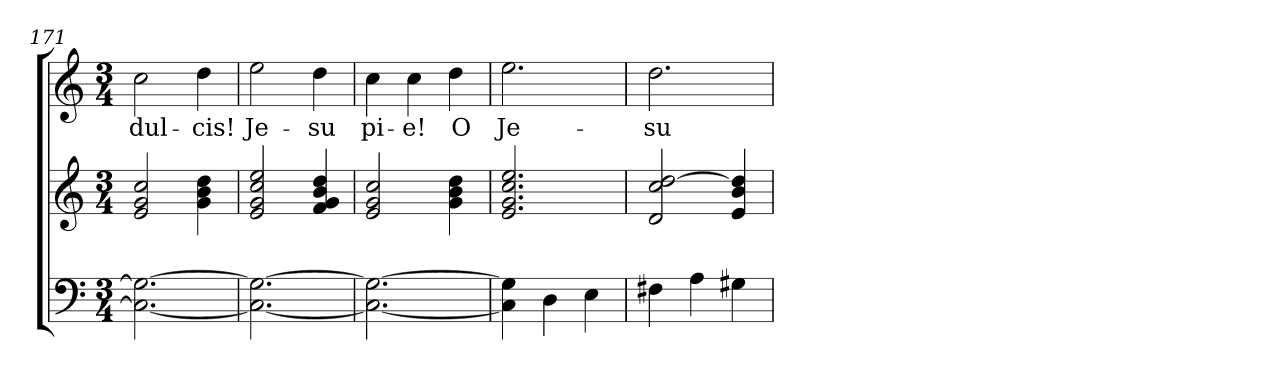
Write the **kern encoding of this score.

**kern	**kern	**kern	**text
*part2	*part2	*part1	*part1
*staff3	*staff2	*staff1	*staff1
*clefF4	*clefG2	*clefG2	*
*	*	*ITrd7c12	*
*k[]	*k[]	*k[]	*
*C:	*C:	*C:	*
*M3/4	*M3/4	*M3/4	*
=171	=171	=171	=171
!	!	!	!LO:LY:b
2.C\_ 2.G\_	2e/ 2g/ 2cc/	2c\	dul-
!	!	!	!LO:LY:b
.	4g\ 4b\ 4dd\	4d\	-cis!
=172	=172	=172	=172
!	!	!	!LO:LY:b
2.C\_ 2.G\_	2e/ 2g/ 2cc/ 2ee/	2e\	Je-
!	!	!	!LO:LY:b
.	4f/ 4g/ 4b/ 4dd/	4d\	-su
=173	=173	=173	=173
!	!	!	!LO:LY:b
2.C\_ 2.G\_	2e/ 2g/ 2cc/	4c\	pi-
!	!	!	!LO:LY:b
.	.	4c\	-e!
!	!	!	!LO:LY:b
.	4g\ 4b\ 4dd\	4d\	O
=174	=174	=174	=174
!	!	!	!LO:LY:b
4C\] 4G\]	2.e/ 2.g/ 2.cc/ 2.ee/	2.e\	Je-
4D\	.	.	.
4E\	.	.	.
=175	=175	=175	=175
!	!	!	!LO:LY:b
4F#X\	2d/ 2cc/ [>2dd/	2.d\	-su
4A\	.	.	.
4G#X\	4e/ 4b/ 4dd/]	.	.
=	=	=	=
*-	*-	*-	*-
